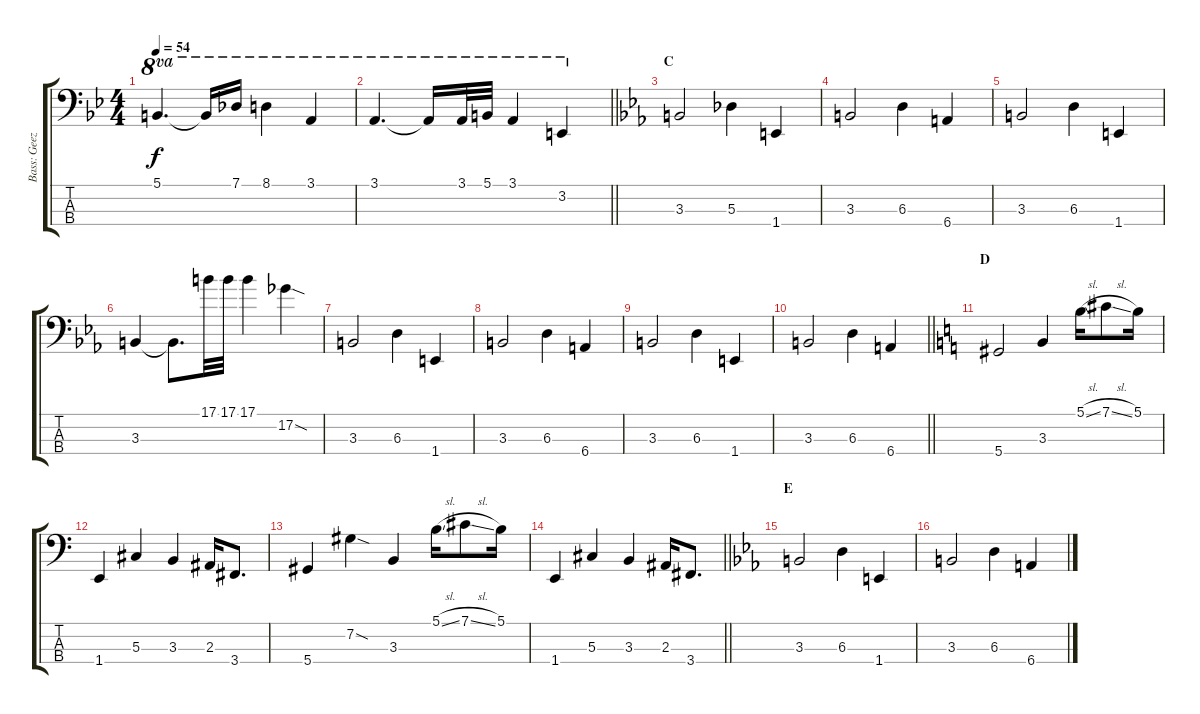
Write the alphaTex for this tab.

\track ("Bass: Geezer" "Bass: Geez") {instrument electricbassfinger}
\staff {score tabs}
\tuning (Gb2 Db2 Ab1 Eb1) {hide}
\ts (4 4)
\tempo 54
\clef f4
\ks bb
5.1.4{d ot 8va dy f} 5.1{t}.16{ot 8va} 7.1.16{ot 8va} 8.1.4{ot 8va} 3.1.4{ot 8va} |
\barLineRight lightlight
3.1.4{d ot 8va} 3.1{t}.16{ot 8va} 3.1.32{ot 8va} 5.1.32{ot 8va} 3.1.4{ot 8va} 3.2.4{ot 8va} |
\section ("" "C")
\ks eb
3.3.2 5.3.4 1.4.4 |
3.3.2 6.3.4 6.4.4 |
3.3.2 6.3.4 1.4.4 |
3.3.4 3.3{t}.8{d} 17.1.32 17.1.32 17.1.4 17.2{sod}.4 |
3.3.2 6.3.4 1.4.4 |
3.3.2 6.3.4 6.4.4 |
3.3.2 6.3.4 1.4.4 |
\barLineRight lightlight
3.3.2 6.3.4 6.4.4 |
\section ("" "D")
\ks c
5.4.2 3.3.4 5.1{sl}.16 7.1{sl}.8 5.1.16 |
1.4.4 5.3.4 3.3.4 2.3.16 3.4.8{d} |
5.4.4 7.2{sod}.4 3.3.4 5.1{sl}.16 7.1{sl}.8 5.1.16 |
\barLineRight lightlight
1.4.4 5.3.4 3.3.4 2.3.16 3.4.8{d} |
\section ("" "E")
\ks eb
3.3.2 6.3.4 1.4.4 |
3.3.2 6.3.4 6.4.4
